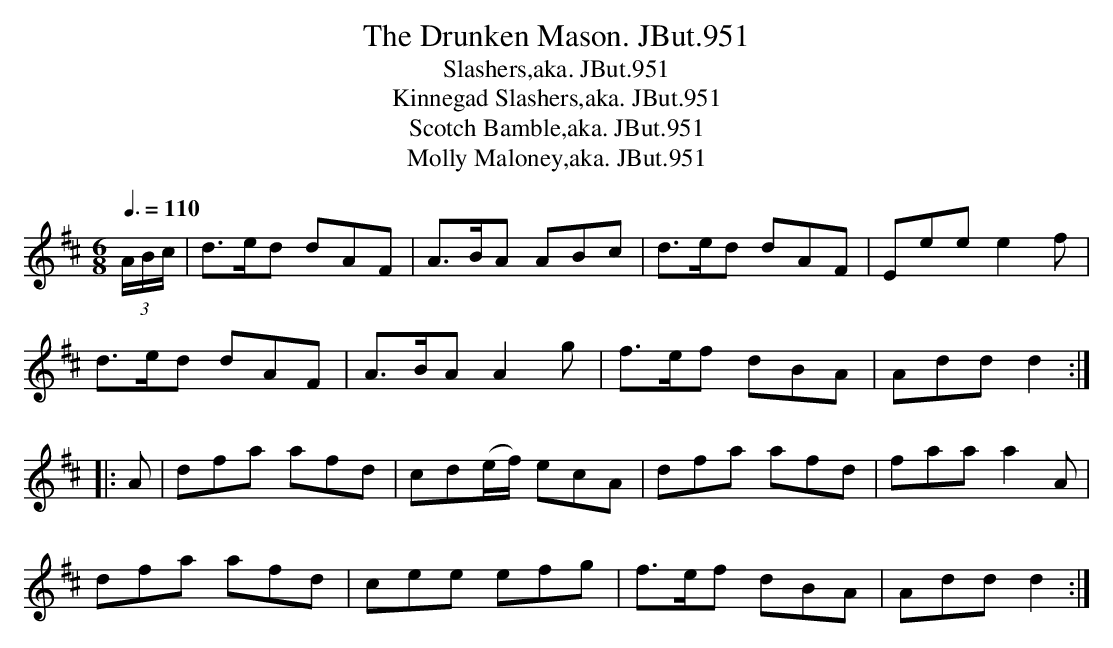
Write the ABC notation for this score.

X:1
T:Drunken Mason. JBut.951, The
T:Slashers,aka. JBut.951
T:Kinnegad Slashers,aka. JBut.951
T:Scotch Bamble,aka. JBut.951
T:Molly Maloney,aka. JBut.951
M:6/8
L:1/8
Q:3/8=110
K:D
(3A/B/c/|d>ed dAF|A>BA ABc|d>ed dAF|Eee e2f|
d>ed dAF|A>BA A2g|f>ef dBA|Add d2:|
|:A|dfa afd|cd(e/f/) ecA|dfa afd|faa a2A|
dfa afd|cee efg|f>ef dBA|Add d2:|
